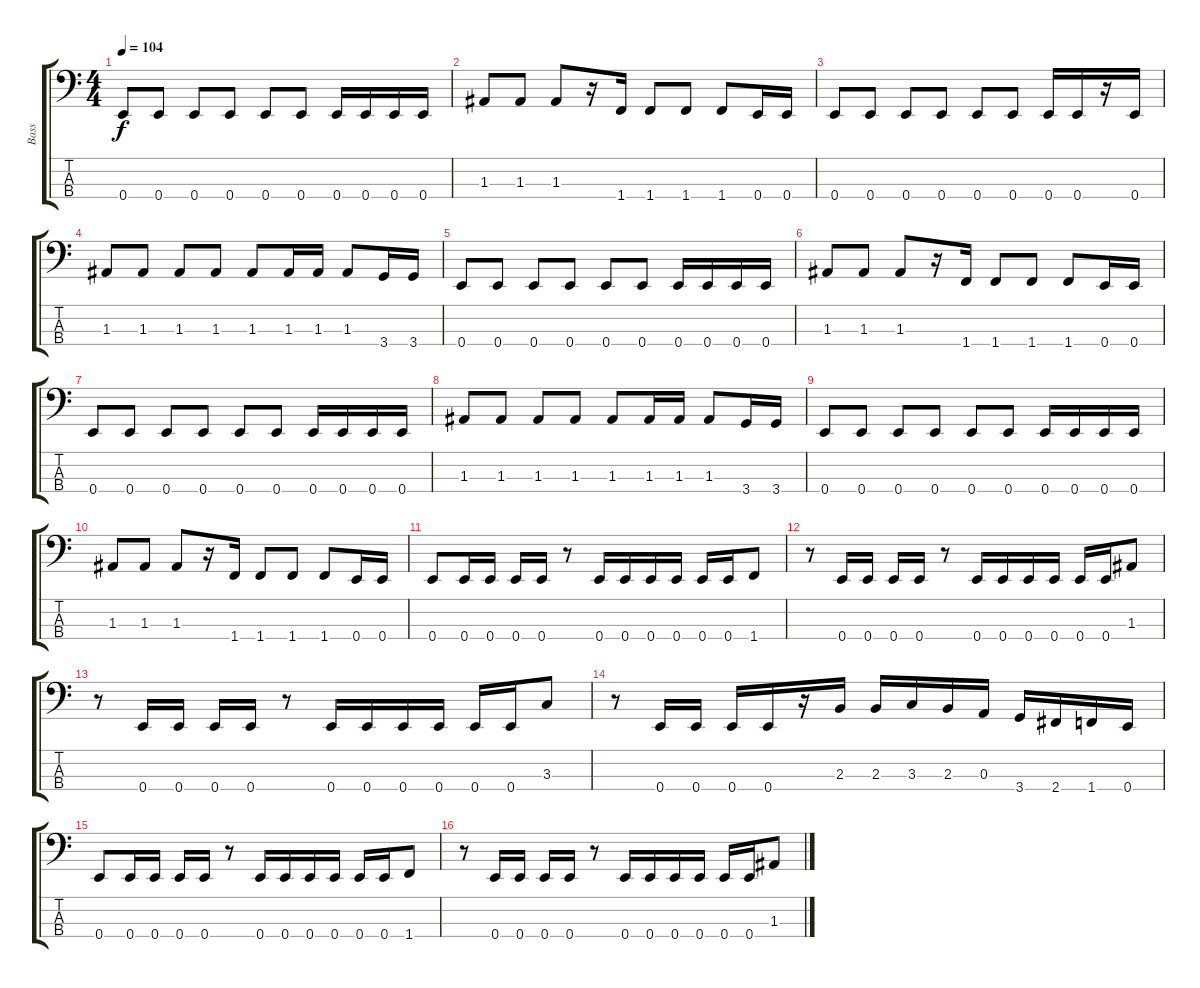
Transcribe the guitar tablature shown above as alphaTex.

\track ("Bass" "Bass") {instrument electricbasspick}
\staff {score tabs}
\tuning (G2 D2 A1 E1) {hide}
\ts (4 4)
\tempo 104
\clef f4
\ks c
0.4.8{dy f} 0.4.8 0.4.8 0.4.8 0.4.8 0.4.8 0.4.16 0.4.16 0.4.16 0.4.16 |
1.3.8 1.3.8 1.3.8 r.16 1.4.16 1.4.8 1.4.8 1.4.8 0.4.16 0.4.16 |
0.4.8 0.4.8 0.4.8 0.4.8 0.4.8 0.4.8 0.4.16 0.4.16 r.16 0.4.16 |
1.3.8 1.3.8 1.3.8 1.3.8 1.3.8 1.3.16 1.3.16 1.3.8 3.4.16 3.4.16 |
0.4.8 0.4.8 0.4.8 0.4.8 0.4.8 0.4.8 0.4.16 0.4.16 0.4.16 0.4.16 |
1.3.8 1.3.8 1.3.8 r.16 1.4.16 1.4.8 1.4.8 1.4.8 0.4.16 0.4.16 |
0.4.8 0.4.8 0.4.8 0.4.8 0.4.8 0.4.8 0.4.16 0.4.16 0.4.16 0.4.16 |
1.3.8 1.3.8 1.3.8 1.3.8 1.3.8 1.3.16 1.3.16 1.3.8 3.4.16 3.4.16 |
0.4.8 0.4.8 0.4.8 0.4.8 0.4.8 0.4.8 0.4.16 0.4.16 0.4.16 0.4.16 |
1.3.8 1.3.8 1.3.8 r.16 1.4.16 1.4.8 1.4.8 1.4.8 0.4.16 0.4.16 |
0.4.8 0.4.16 0.4.16 0.4.16 0.4.16 r.8 0.4.16 0.4.16 0.4.16 0.4.16 0.4.16 0.4.16 1.4.8 |
r.8 0.4.16 0.4.16 0.4.16 0.4.16 r.8 0.4.16 0.4.16 0.4.16 0.4.16 0.4.16 0.4.16 1.3.8 |
r.8 0.4.16 0.4.16 0.4.16 0.4.16 r.8 0.4.16 0.4.16 0.4.16 0.4.16 0.4.16 0.4.16 3.3.8 |
r.8 0.4.16 0.4.16 0.4.16 0.4.16 r.16 2.3.16 2.3.16 3.3.16 2.3.16 0.3.16 3.4.16 2.4.16 1.4.16 0.4.16 |
0.4.8 0.4.16 0.4.16 0.4.16 0.4.16 r.8 0.4.16 0.4.16 0.4.16 0.4.16 0.4.16 0.4.16 1.4.8 |
r.8 0.4.16 0.4.16 0.4.16 0.4.16 r.8 0.4.16 0.4.16 0.4.16 0.4.16 0.4.16 0.4.16 1.3.8
